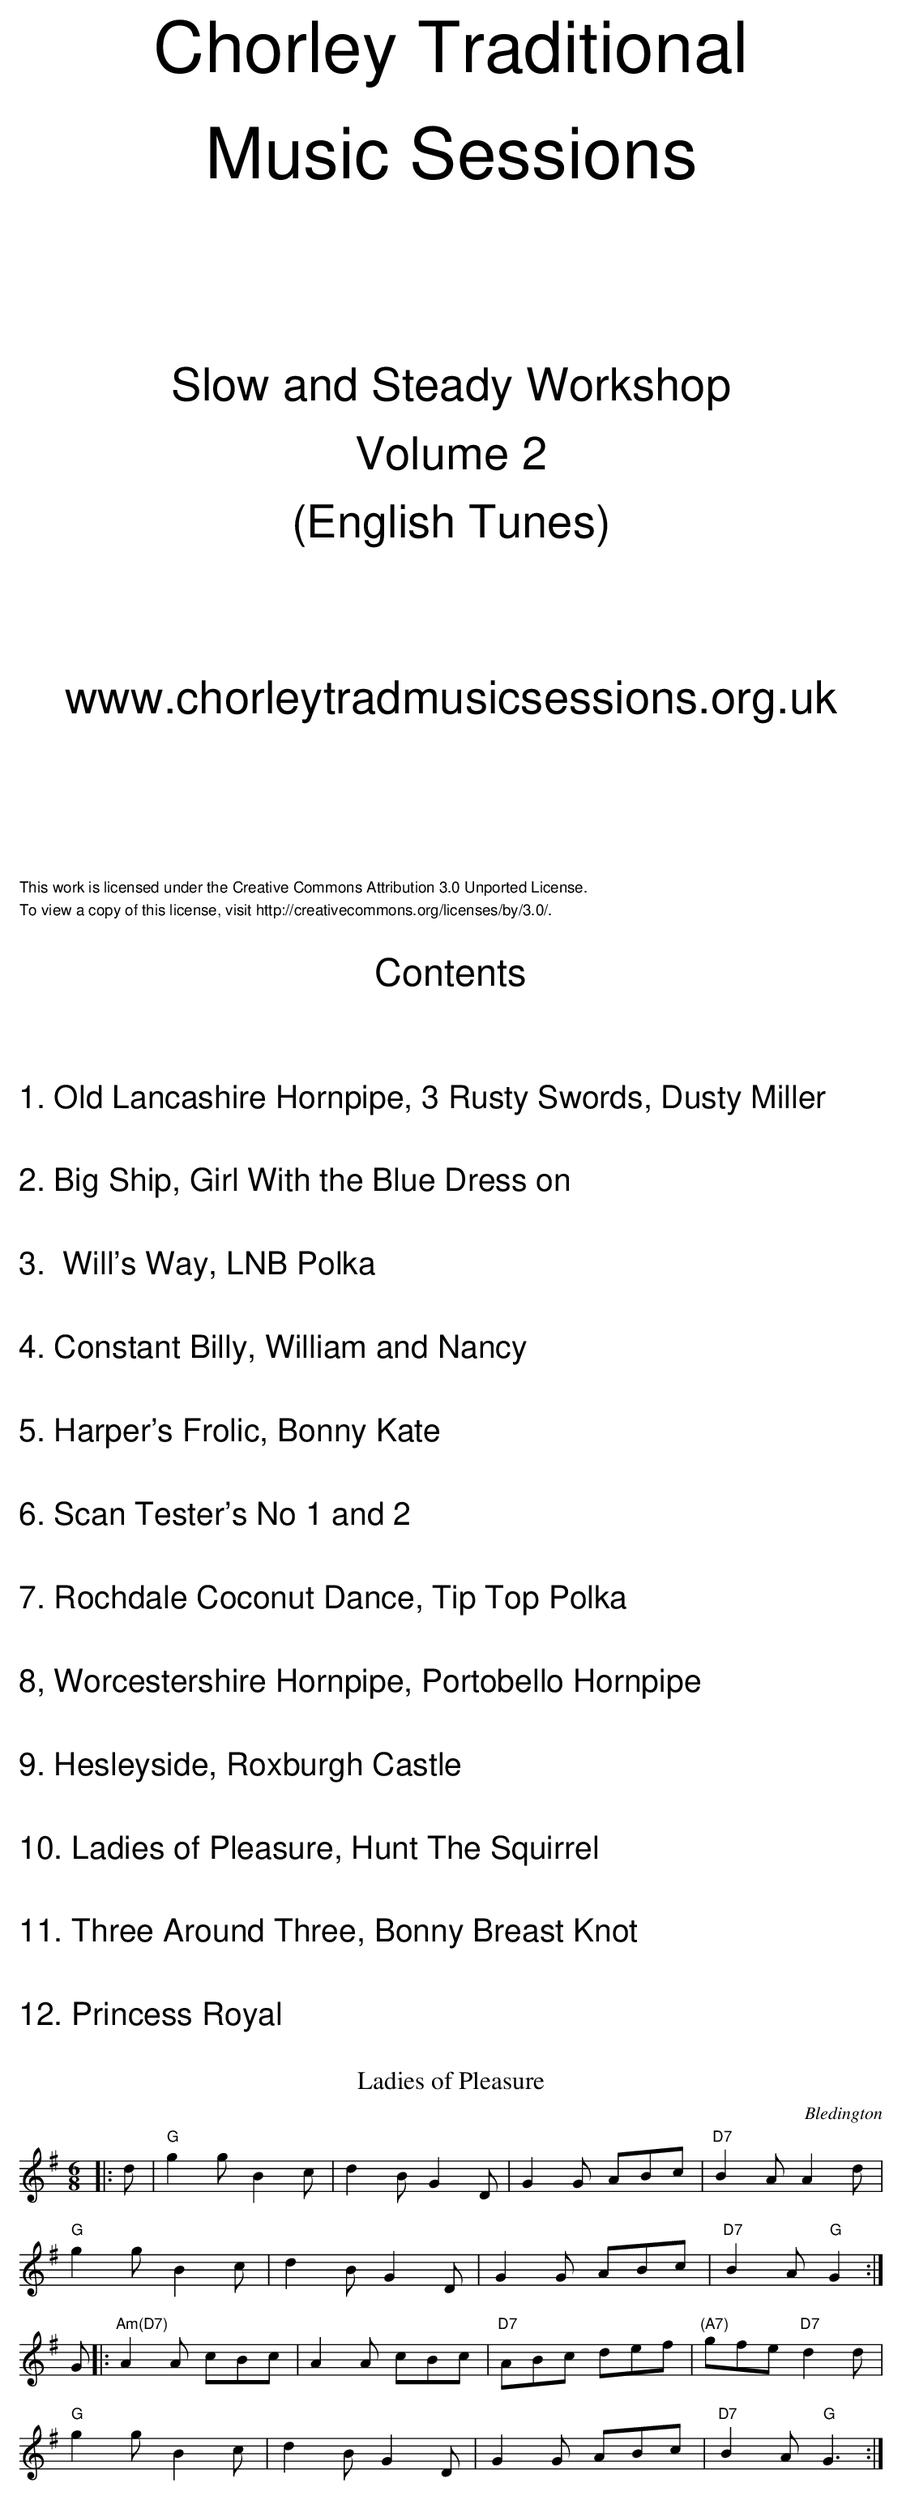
X:1
T:Ladies of Pleasure
O:Bledington
M: 6/8
L: 1/8
K:G
|:d|"G"g2g B2c | d2B G2D | G2G ABc | "D7"B2A A2d|
"G"g2g B2c | d2B G2D | G2G ABc | "D7"B2A "G"G2 :|
G|:"Am(D7)"A2A cBc | A2A cBc | "D7"ABc def | "(A7)"gfe "D7"d2d|
"G"g2g B2c | d2B G2D | G2G ABc | "D7"B2A "G"G3 :|
